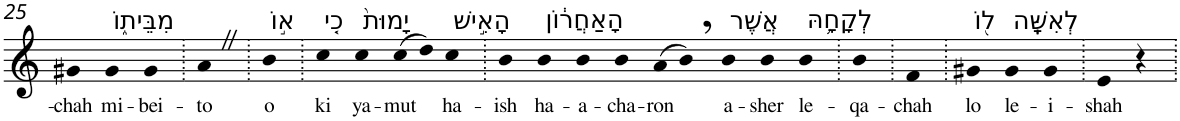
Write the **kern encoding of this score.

**kern	**text
*part1	*part1
*staff1	*staff1
*I"Piano	*
*I'Pno	*
!!LO:PB:g=z
*clefG2	*
*k[]	*
=25	=25
!	!LO:LY:b
4g#X	-chah
!LO:TX:a:t=מִבֵּית֑וֹ	!
!	!LO:LY:b
4g#	mi-
!	!LO:LY:b
4g#	-bei-
=26.	=26.
!	!LO:LY:b
4aZ	-to
=27.	=27.
!LO:TX:a:t=א֣וֹ	!
!	!LO:LY:b
4b	o
=28.	=28.
!LO:TX:a:t=כִ֤י	!
!	!LO:LY:b
4cc	ki
!LO:TX:a:t=יָמוּת֙	!
!	!LO:LY:b
4cc	ya-
!	!LO:LY:b
(8cc	-mut
8dd)	.
!LO:TX:a:t=הָאִ֣ישׁ	!
!	!LO:LY:b
4cc	ha-
=29.	=29.
!	!LO:LY:b
4b	-ish
!LO:TX:a:t=הָאַחֲר֔וֹן	!
!	!LO:LY:b
4b	ha-
!	!LO:LY:b
4b	-a-
!	!LO:LY:b
4b	-cha-
!	!LO:LY:b
(8a	-ron
8b,)	.
!LO:TX:a:t=אֲשֶׁר	!
!	!LO:LY:b
4b	a-
!	!LO:LY:b
4b	-sher
!LO:TX:a:t=לְקָחָ֥הּ	!
!	!LO:LY:b
4b	le-
=30.	=30.
!	!LO:LY:b
4b	-qa-
=31.	=31.
!	!LO:LY:b
4f	-chah
=32.	=32.
!LO:TX:a:t=ל֖וֹ	!
!	!LO:LY:b
4g#X	lo
!LO:TX:a:t=לְאִשָּֽׁה	!
!	!LO:LY:b
4g#	le-
!	!LO:LY:b
4g#	-i-
=33.	=33.
!	!LO:LY:b
4e	-shah
4r	.
=.	=.
*-	*-
